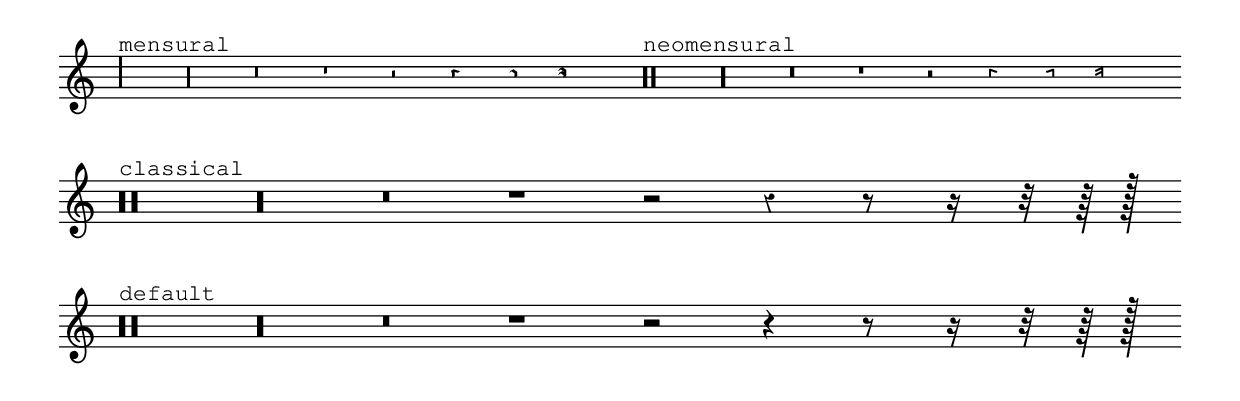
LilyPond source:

%% http://lsr.di.unimi.it/LSR/Item?id=129
%% see also http://lilypond.org/doc/v2.18/Documentation/notation/writing-rests

\layout {
  indent = 0
  \context {
    \Staff
    \remove "Time_signature_engraver"
  }
}

\new Staff \relative c {
  \cadenzaOn
  \override Staff.Rest.style = #'mensural
  r\maxima^\markup \typewriter { mensural }
  r\longa r\breve r1 r2 r4 r8 r16 s32 s64 s128 s128
  \bar ""

  \override Staff.Rest.style = #'neomensural
  r\maxima^\markup \typewriter { neomensural }
  r\longa r\breve r1 r2 r4 r8 r16 s32 s64 s128 s128
  \bar ""

  \override Staff.Rest.style = #'classical
  r\maxima^\markup \typewriter { classical }
  r\longa r\breve r1 r2 r4 r8 r16 r32 r64 r128 s128
  \bar ""

  \override Staff.Rest.style = #'default
  r\maxima^\markup \typewriter { default }
  r\longa r\breve r1 r2 r4 r8 r16 r32 r64 r128 s128
}
